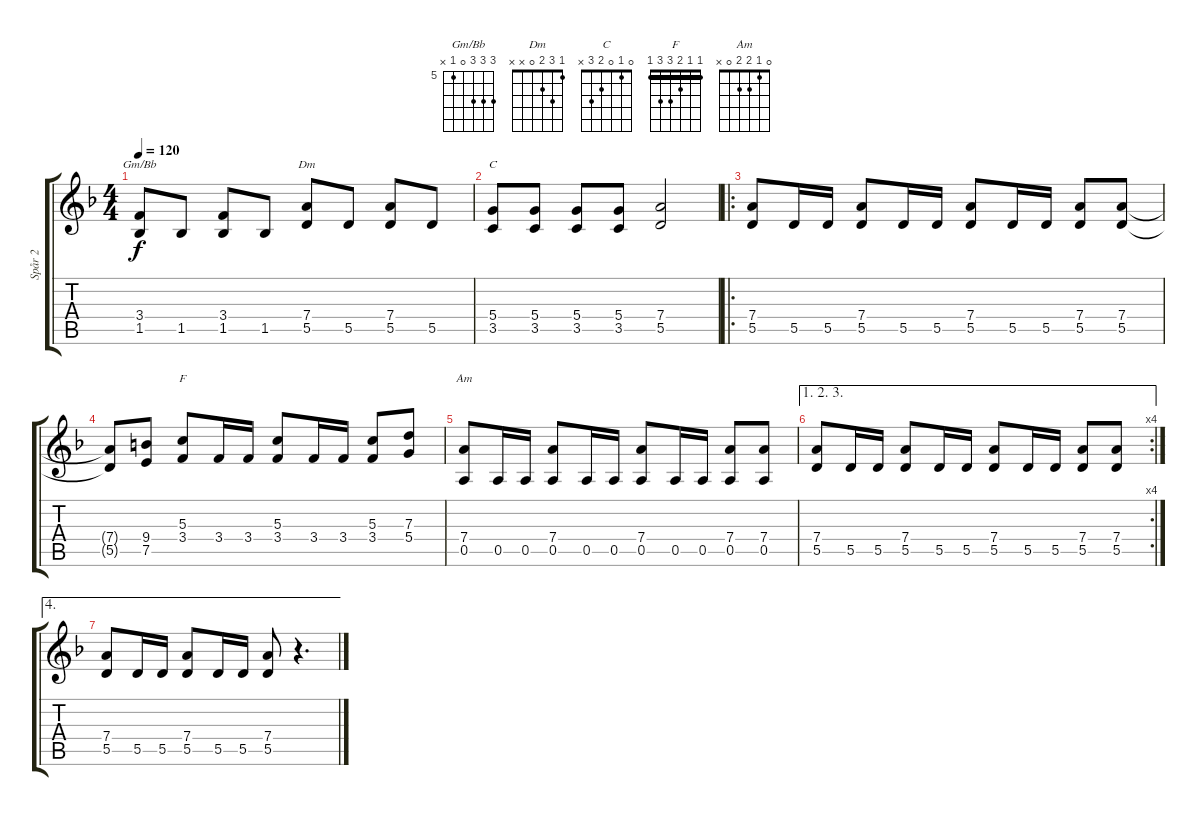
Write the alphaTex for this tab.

\track ("Spår 2" "Spår 2") {instrument distortionguitar}
\staff {score tabs}
\tuning (E4 B3 G3 D3 A2 E2) {hide}
\chord ("Gm/Bb" 7 7 7 0 5 x) {firstfret 5}
\chord ("Dm" 1 3 2 0 x x)
\chord ("C" 0 1 0 2 3 x)
\chord ("F" 1 1 2 3 3 1) {barre 1}
\chord ("Am" 0 1 2 2 0 x)
\ts (4 4)
\tempo 120
\clef g2
\ks dminor
(3.4 1.5).8{ch "Gm/Bb" dy f} 1.5.8 (3.4 1.5).8 1.5.8 (7.4 5.5).8{ch "Dm"} 5.5.8 (7.4 5.5).8 5.5.8 |
(5.4 3.5).8{ch "C"} (5.4 3.5).8 (5.4 3.5).8 (5.4 3.5).8 (7.4 5.5).2 |
\ro
(7.4 5.5).8 5.5.16 5.5.16 (7.4 5.5).8 5.5.16 5.5.16 (7.4 5.5).8 5.5.16 5.5.16 (7.4 5.5).8 (7.4 5.5).8 |
(7.4{t} 5.5{t}).8 (9.4 7.5).8 (5.3 3.4).8{ch "F"} 3.4.16 3.4.16 (5.3 3.4).8 3.4.16 3.4.16 (5.3 3.4).8 (7.3 5.4).8 |
(7.4 0.5).8{ch "Am"} 0.5.16 0.5.16 (7.4 0.5).8 0.5.16 0.5.16 (7.4 0.5).8 0.5.16 0.5.16 (7.4 0.5).8 (7.4 0.5).8 |
\ae (1 2 3)
\rc 4
(7.4 5.5).8 5.5.16 5.5.16 (7.4 5.5).8 5.5.16 5.5.16 (7.4 5.5).8 5.5.16 5.5.16 (7.4 5.5).8 (7.4 5.5).8 |
\ae 4
(7.4 5.5).8 5.5.16 5.5.16 (7.4 5.5).8 5.5.16 5.5.16 (7.4 5.5).8 r.4{d}
